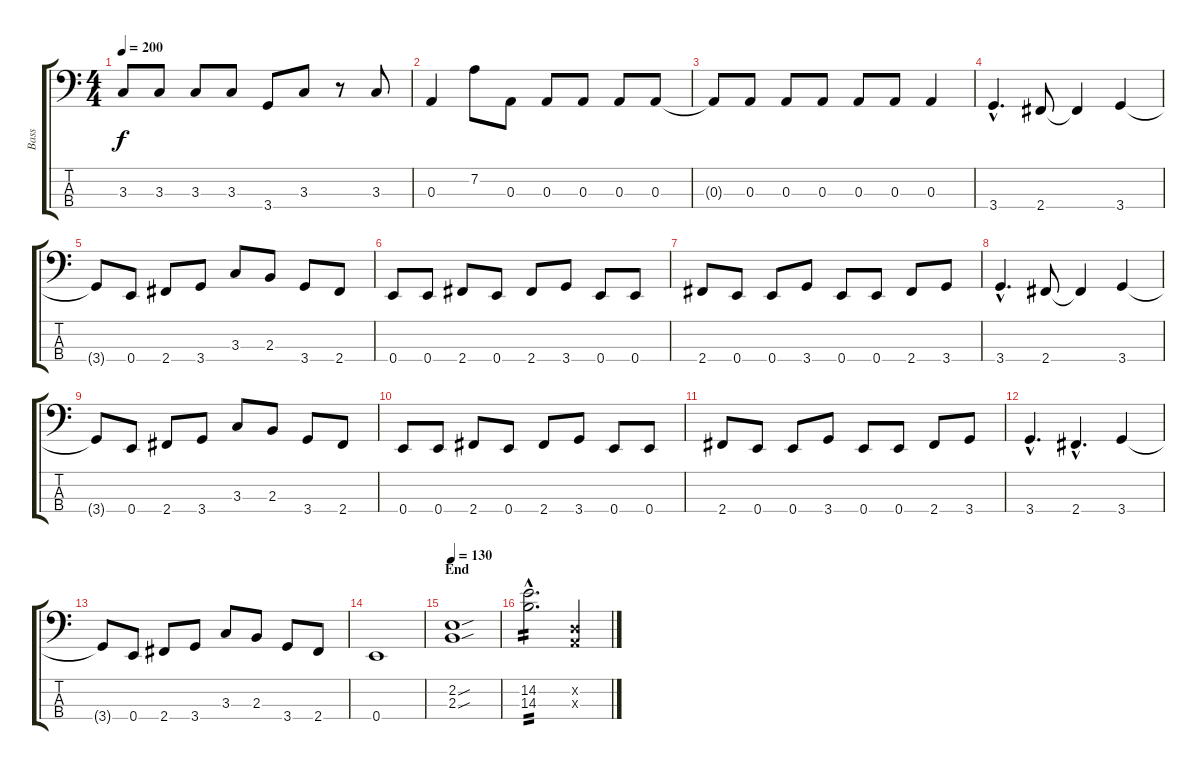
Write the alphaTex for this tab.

\track ("Bass" "Bass") {instrument electricbassfinger}
\staff {score tabs}
\tuning (G2 D2 A1 E1) {hide}
\ts (4 4)
\tempo 200
\clef f4
\ks c
3.3{t}.8{dy f} 3.3.8 3.3.8 3.3.8 3.4.8 3.3.8 r.8 3.3.8 |
0.3.4 7.2.8 0.3.8 0.3.8 0.3.8 0.3.8 0.3.8 |
0.3{t}.8 0.3.8 0.3.8 0.3.8 0.3.8 0.3.8 0.3.4 |
3.4{hac}.4{d} 2.4.8 2.4{t}.4 3.4.4 |
3.4{t}.8 0.4.8 2.4.8 3.4.8 3.3.8 2.3.8 3.4.8 2.4.8 |
0.4.8 0.4.8 2.4.8 0.4.8 2.4.8 3.4.8 0.4.8 0.4.8 |
2.4.8 0.4.8 0.4.8 3.4.8 0.4.8 0.4.8 2.4.8 3.4.8 |
3.4{hac}.4{d} 2.4.8 2.4{t}.4 3.4.4 |
3.4{t}.8 0.4.8 2.4.8 3.4.8 3.3.8 2.3.8 3.4.8 2.4.8 |
0.4.8 0.4.8 2.4.8 0.4.8 2.4.8 3.4.8 0.4.8 0.4.8 |
2.4.8 0.4.8 0.4.8 3.4.8 0.4.8 0.4.8 2.4.8 3.4.8 |
3.4{hac}.4{d} 2.4{hac}.4{d} 3.4.4 |
3.4{t}.8 0.4.8 2.4.8 3.4.8 3.3.8 2.3.8 3.4.8 2.4.8 |
0.4.1 |
\section ("" "End")
\tempo 130
(2.2{sou} 2.3{sou}).1 |
(14.2{hac} 14.3{hac}).2{d tp 2} (0.2{x} 0.3{x}).4
